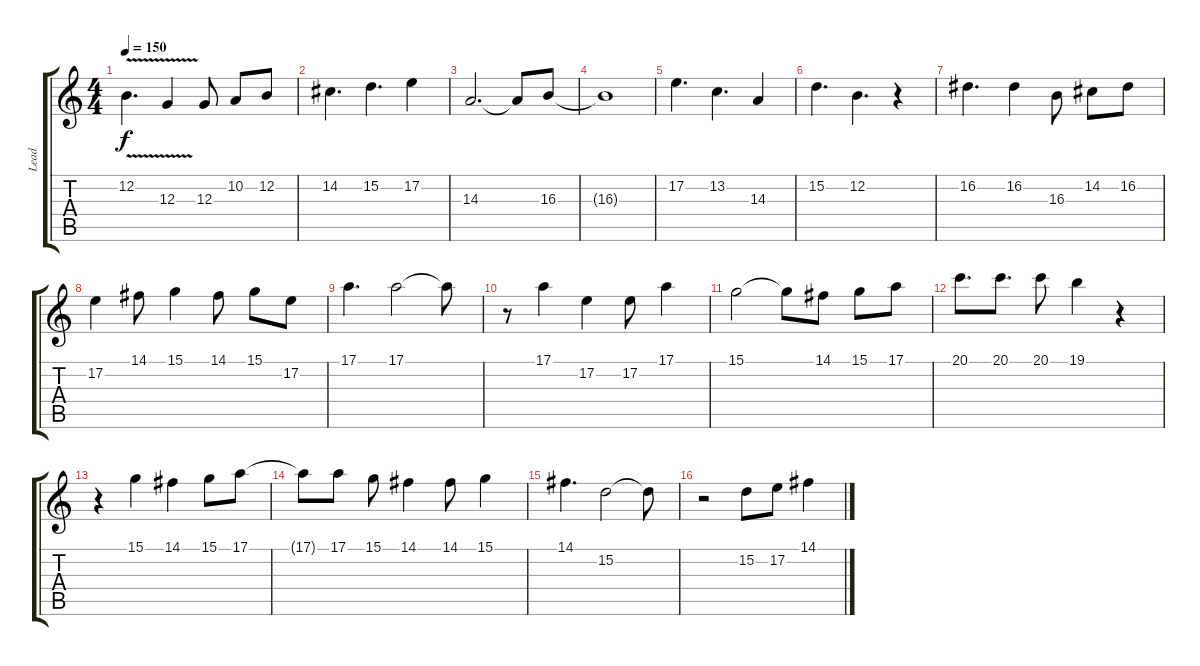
\track ("Lead" "Lead") {instrument lead4chiff}
\staff {score tabs}
\tuning (E4 B3 G3 D3 A2 E2) {hide}
\ts (4 4)
\tempo 150
\clef g2
\ks c
12.2{v}.4{d dy f} 12.3{v}.4 12.3.8 10.2.8 12.2.8 |
14.2.4{d} 15.2.4{d} 17.2.4 |
14.3.2{d} 14.3{t}.8 16.3.8 |
16.3{t}.1 |
17.2.4{d} 13.2.4{d} 14.3.4 |
15.2.4{d} 12.2.4{d} r.4 |
16.2.4{d} 16.2.4 16.3.8 14.2.8 16.2.8 |
17.2.4 14.1.8 15.1.4 14.1.8 15.1.8 17.2.8 |
17.1.4{d} 17.1.2 17.1{t}.8 |
r.8 17.1.4 17.2.4 17.2.8 17.1.4 |
15.1.2 15.1{t}.8 14.1.8 15.1.8 17.1.8 |
20.1.8{d} 20.1.8{d} 20.1.8 19.1.4 r.4 |
r.4 15.1.4 14.1.4 15.1.8 17.1.8 |
17.1{t}.8 17.1.8 15.1.8 14.1.4 14.1.8 15.1.4 |
14.1.4{d} 15.2.2 15.2{t}.8 |
r.2 15.2.8 17.2.8 14.1.4
